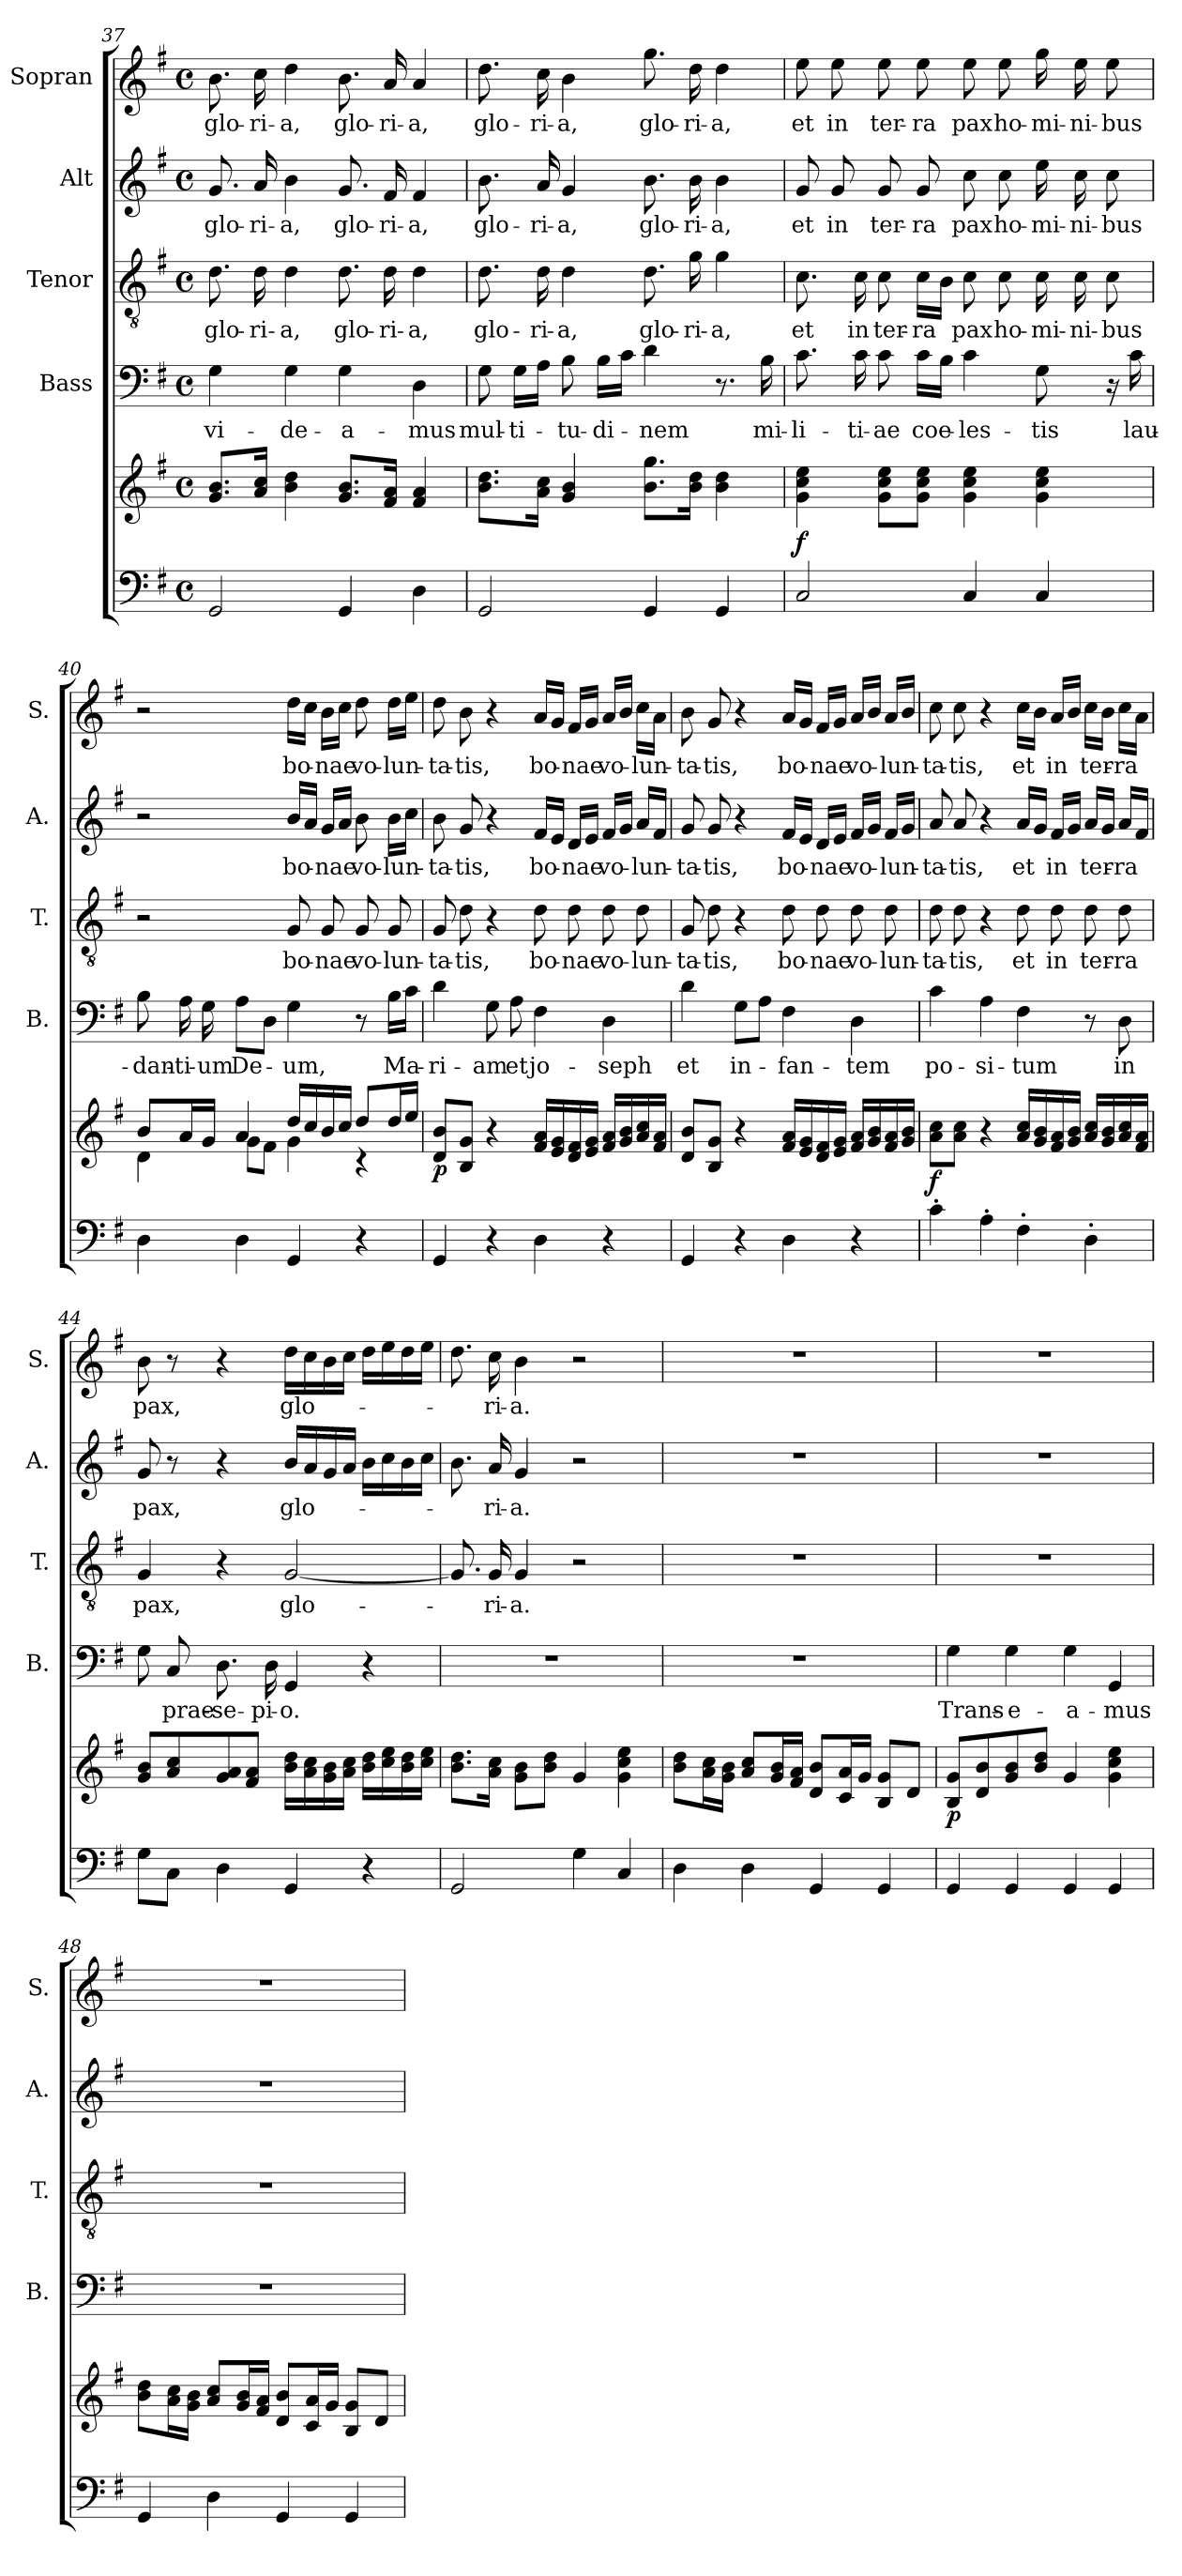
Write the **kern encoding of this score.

**kern	**kern	**dynam	**kern	**text	**kern	**text	**kern	**text	**kern	**text
*part5	*part5	*part5	*part4	*part4	*part3	*part3	*part2	*part2	*part1	*part1
*staff6	*staff5	*staff5/6	*staff4	*staff4	*staff3	*staff3	*staff2	*staff2	*staff1	*staff1
*	*	*	*I"Bass	*	*I"Tenor	*	*I"Alt	*	*I"Sopran	*
*	*	*	*I'B.	*	*I'T.	*	*I'A.	*	*I'S.	*
*clefF4	*clefG2	*	*clefF4	*	*clefGv2	*	*clefG2	*	*clefG2	*
*k[f#]	*k[f#]	*	*k[f#]	*	*k[f#]	*	*k[f#]	*	*k[f#]	*
*G:	*G:	*	*G:	*	*G:	*	*G:	*	*G:	*
*M4/4	*M4/4	*	*M4/4	*	*M4/4	*	*M4/4	*	*M4/4	*
*met(c)	*met(c)	*	*met(c)	*	*met(c)	*	*met(c)	*	*met(c)	*
=37	=37	=37	=37	=37	=37	=37	=37	=37	=37	=37
!	!	!	!	!LO:LY:b	!	!LO:LY:b	!	!LO:LY:b	!	!LO:LY:b
2GG/	8.g/ 8.b/L	.	4G\	vi-	8.d\	glo-	8.g/	glo-	8.b\	glo-
!	!	!	!	!	!	!LO:LY:b	!	!LO:LY:b	!	!LO:LY:b
.	16a/ 16cc/Jk	.	.	.	16d\	-ri-	16a/	-ri-	16cc\	-ri-
!	!	!	!	!LO:LY:b	!	!LO:LY:b	!	!LO:LY:b	!	!LO:LY:b
.	4b\ 4dd\	.	4G\	-de-	4d\	-a,	4b\	-a,	4dd\	-a,
!	!	!	!	!LO:LY:b	!	!LO:LY:b	!	!LO:LY:b	!	!LO:LY:b
4GG/	8.g/ 8.b/L	.	4G\	-a-	8.d\	glo-	8.g/	glo-	8.b\	glo-
!	!	!	!	!	!	!LO:LY:b	!	!LO:LY:b	!	!LO:LY:b
.	16f#/ 16a/Jk	.	.	.	16d\	-ri-	16f#/	-ri-	16a/	-ri-
!	!	!	!	!LO:LY:b	!	!LO:LY:b	!	!LO:LY:b	!	!LO:LY:b
4D\	4f#/ 4a/	.	4D\	-mus	4d\	-a,	4f#/	-a,	4a/	-a,
=38	=38	=38	=38	=38	=38	=38	=38	=38	=38	=38
!	!	!	!	!LO:LY:b	!	!LO:LY:b	!	!LO:LY:b	!	!LO:LY:b
2GG/	8.b\ 8.dd\L	.	8G\	mul-	8.d\	glo-	8.b\	glo-	8.dd\	glo-
!	!	!	!	!LO:LY:b	!	!	!	!	!	!
.	.	.	16G\LL	-ti-	.	.	.	.	.	.
!	!	!	!	!	!	!LO:LY:b	!	!LO:LY:b	!	!LO:LY:b
.	16a\ 16cc\Jk	.	16A\JJ	.	16d\	-ri-	16a/	-ri-	16cc\	-ri-
!	!	!	!	!LO:LY:b	!	!LO:LY:b	!	!LO:LY:b	!	!LO:LY:b
.	4g/ 4b/	.	8B\	-tu-	4d\	-a,	4g/	-a,	4b\	-a,
!	!	!	!	!LO:LY:b	!	!	!	!	!	!
.	.	.	16B\LL	-di-	.	.	.	.	.	.
.	.	.	16c\JJ	.	.	.	.	.	.	.
!	!	!	!	!LO:LY:b	!	!LO:LY:b	!	!LO:LY:b	!	!LO:LY:b
4GG/	8.b\ 8.gg\L	.	4d\	-nem	8.d\	glo-	8.b\	glo-	8.gg\	glo-
!	!	!	!	!	!	!LO:LY:b	!	!LO:LY:b	!	!LO:LY:b
.	16b\ 16dd\Jk	.	.	.	16g\	-ri-	16b\	-ri-	16dd\	-ri-
!	!	!	!	!	!	!LO:LY:b	!	!LO:LY:b	!	!LO:LY:b
4GG/	4b\ 4dd\	.	8.r	.	4g\	-a,	4b\	-a,	4dd\	-a,
!	!	!	!	!LO:LY:b	!	!	!	!	!	!
.	.	.	16B\	mi-	.	.	.	.	.	.
=39	=39	=39	=39	=39	=39	=39	=39	=39	=39	=39
!	!	!LO:DY:b	!	!LO:LY:b	!	!LO:LY:b	!	!LO:LY:b	!	!LO:LY:b
2C/	4g\ 4cc\ 4ee\	f	8.c\	-li-	8.c\	et	8g/	et	8ee\	et
!	!	!	!	!	!	!	!	!LO:LY:b	!	!LO:LY:b
.	.	.	.	.	.	.	8g/	in	8ee\	in
!	!	!	!	!LO:LY:b	!	!LO:LY:b	!	!	!	!
.	.	.	16c\	-ti-	16c\	in	.	.	.	.
!	!	!	!	!LO:LY:b	!	!LO:LY:b	!	!LO:LY:b	!	!LO:LY:b
.	8g\ 8cc\ 8ee\L	.	8c\	-ae	8c\	ter-	8g/	ter-	8ee\	ter-
!	!	!	!	!LO:LY:b	!	!LO:LY:b	!	!LO:LY:b	!	!LO:LY:b
.	8g\ 8cc\ 8ee\J	.	16c\LL	coe-	16c\LL	-ra	8g/	-ra	8ee\	-ra
.	.	.	16B\JJ	.	16B\JJ	.	.	.	.	.
!	!	!	!	!LO:LY:b	!	!LO:LY:b	!	!LO:LY:b	!	!LO:LY:b
4C/	4g\ 4cc\ 4ee\	.	4c\	-les-	8c\	pax	8cc\	pax	8ee\	pax
!	!	!	!	!	!	!LO:LY:b	!	!LO:LY:b	!	!LO:LY:b
.	.	.	.	.	8c\	ho-	8cc\	ho-	8ee\	ho-
!	!	!	!	!LO:LY:b	!	!LO:LY:b	!	!LO:LY:b	!	!LO:LY:b
4C/	4g\ 4cc\ 4ee\	.	8G\	-tis	16c\	-mi-	16ee\	-mi-	16gg\	-mi-
!	!	!	!	!	!	!LO:LY:b	!	!LO:LY:b	!	!LO:LY:b
.	.	.	.	.	16c\	-ni-	16cc\	-ni-	16ee\	-ni-
!	!	!	!	!	!	!LO:LY:b	!	!LO:LY:b	!	!LO:LY:b
.	.	.	16r	.	8c\	-bus	8cc\	-bus	8ee\	-bus
!	!	!	!	!LO:LY:b	!	!	!	!	!	!
.	.	.	16c\	lau-	.	.	.	.	.	.
!!LO:LB:g=z
=40	=40	=40	=40	=40	=40	=40	=40	=40	=40	=40
*	*^	*	*	*	*	*	*	*	*	*
!	!	!	!	!	!LO:LY:b	!	!	!	!	!	!
4D\	8b/L	4d\	.	8B\	-dan-	2r	.	2r	.	2r	.
!	!	!	!	!	!LO:LY:b	!	!	!	!	!	!
.	16a/L	.	.	16A\	-ti-	.	.	.	.	.	.
!	!	!	!	!	!LO:LY:b	!	!	!	!	!	!
.	16g/JJ	.	.	16G\	-um	.	.	.	.	.	.
!	!	!	!	!	!LO:LY:b	!	!	!	!	!	!
4D\	4a/	8g\L	.	8A\L	De-	.	.	.	.	.	.
.	.	8f#\J	.	8D\J	.	.	.	.	.	.	.
!	!	!	!	!	!LO:LY:b	!	!LO:LY:b	!	!LO:LY:b	!	!LO:LY:b
4GG/	16dd/LL	4g\	.	4G\	-um,	8G/	bo-	16b/LL	bo-	16dd\LL	bo-
.	16cc/	.	.	.	.	.	.	16a/JJ	.	16cc\JJ	.
!	!	!	!	!	!	!	!LO:LY:b	!	!LO:LY:b	!	!LO:LY:b
.	16b/	.	.	.	.	8G/	-nae	16g/LL	-nae	16b\LL	-nae
.	16cc/JJ	.	.	.	.	.	.	16a/JJ	.	16cc\JJ	.
!	!	!	!	!	!	!	!LO:LY:b	!	!LO:LY:b	!	!LO:LY:b
4r	8dd/L	4rc	.	8r	.	8G/	vo-	8b\	vo-	8dd\	vo-
!	!	!	!	!	!LO:LY:b	!	!LO:LY:b	!	!LO:LY:b	!	!LO:LY:b
.	16dd/L	.	.	16B\LL	Ma-	8G/	-lun-	16b\LL	-lun-	16dd\LL	-lun-
.	16ee/JJ	.	.	16c\JJ	.	.	.	16cc\JJ	.	16ee\JJ	.
*	*v	*v	*	*	*	*	*	*	*	*	*
=41	=41	=41	=41	=41	=41	=41	=41	=41	=41	=41
!	!	!LO:DY:b	!	!LO:LY:b	!	!LO:LY:b	!	!LO:LY:b	!	!LO:LY:b
4GG/	8d/ 8b/L	p	4d\	-ri-	8G/	-ta-	8b\	-ta-	8dd\	-ta-
!	!	!	!	!	!	!LO:LY:b	!	!LO:LY:b	!	!LO:LY:b
.	8B/ 8g/J	.	.	.	8d\	-tis,	8g/	-tis,	8b\	-tis,
!	!	!	!	!LO:LY:b	!	!	!	!	!	!
4r	4r	.	8G\	-am	4r	.	4r	.	4r	.
!	!	!	!	!LO:LY:b	!	!	!	!	!	!
.	.	.	8A\	et	.	.	.	.	.	.
!	!	!	!	!LO:LY:b	!	!LO:LY:b	!	!LO:LY:b	!	!LO:LY:b
4D\	16f#/ 16a/LL	.	4F#\	jo-	8d\	bo-	16f#/LL	bo-	16a/LL	bo-
.	16e/ 16g/	.	.	.	.	.	16e/JJ	.	16g/JJ	.
!	!	!	!	!	!	!LO:LY:b	!	!LO:LY:b	!	!LO:LY:b
.	16d/ 16f#/	.	.	.	8d\	-nae	16d/LL	-nae	16f#/LL	-nae
.	16e/ 16g/JJ	.	.	.	.	.	16e/JJ	.	16g/JJ	.
!	!	!	!	!LO:LY:b	!	!LO:LY:b	!	!LO:LY:b	!	!LO:LY:b
4r	16f#/ 16a/LL	.	4D\	-seph	8d\	vo-	16f#/LL	vo-	16a/LL	vo-
.	16g/ 16b/	.	.	.	.	.	16g/JJ	.	16b/JJ	.
!	!	!	!	!	!	!LO:LY:b	!	!LO:LY:b	!	!LO:LY:b
.	16a/ 16cc/	.	.	.	8d\	-lun-	16a/LL	-lun-	16cc\LL	-lun-
.	16f#/ 16a/JJ	.	.	.	.	.	16f#/JJ	.	16a\JJ	.
=42	=42	=42	=42	=42	=42	=42	=42	=42	=42	=42
!	!	!	!	!LO:LY:b	!	!LO:LY:b	!	!LO:LY:b	!	!LO:LY:b
4GG/	8d/ 8b/L	.	4d\	et	8G/	-ta-	8g/	-ta-	8b\	-ta-
!	!	!	!	!	!	!LO:LY:b	!	!LO:LY:b	!	!LO:LY:b
.	8B/ 8g/J	.	.	.	8d\	-tis,	8g/	-tis,	8g/	-tis,
!	!	!	!	!LO:LY:b	!	!	!	!	!	!
4r	4r	.	8G\L	in-	4r	.	4r	.	4r	.
.	.	.	8A\J	.	.	.	.	.	.	.
!	!	!	!	!LO:LY:b	!	!LO:LY:b	!	!LO:LY:b	!	!LO:LY:b
4D\	16f#/ 16a/LL	.	4F#\	-fan-	8d\	bo-	16f#/LL	bo-	16a/LL	bo-
.	16e/ 16g/	.	.	.	.	.	16e/JJ	.	16g/JJ	.
!	!	!	!	!	!	!LO:LY:b	!	!LO:LY:b	!	!LO:LY:b
.	16d/ 16f#/	.	.	.	8d\	-nae	16d/LL	-nae	16f#/LL	-nae
.	16e/ 16g/JJ	.	.	.	.	.	16e/JJ	.	16g/JJ	.
!	!	!	!	!LO:LY:b	!	!LO:LY:b	!	!LO:LY:b	!	!LO:LY:b
4r	16f#/ 16a/LL	.	4D\	-tem	8d\	vo-	16f#/LL	vo-	16a/LL	vo-
.	16g/ 16b/	.	.	.	.	.	16g/JJ	.	16b/JJ	.
!	!	!	!	!	!	!LO:LY:b	!	!LO:LY:b	!	!LO:LY:b
.	16f#/ 16a/	.	.	.	8d\	-lun-	16f#/LL	-lun-	16a/LL	-lun-
.	16g/ 16b/JJ	.	.	.	.	.	16g/JJ	.	16b/JJ	.
!!LO:PB:g=z
=43	=43	=43	=43	=43	=43	=43	=43	=43	=43	=43
!	!	!LO:DY:b	!	!LO:LY:b	!	!LO:LY:b	!	!LO:LY:b	!	!LO:LY:b
4c'>\	8a\ 8cc\L	f	4c\	po-	8d\	-ta-	8a/	-ta-	8cc\	-ta-
!	!	!	!	!	!	!LO:LY:b	!	!LO:LY:b	!	!LO:LY:b
.	8a\ 8cc\J	.	.	.	8d\	-tis,	8a/	-tis,	8cc\	-tis,
!	!	!	!	!LO:LY:b	!	!	!	!	!	!
4A'>\	4r	.	4A\	-si-	4r	.	4r	.	4r	.
!	!	!	!	!LO:LY:b	!	!LO:LY:b	!	!LO:LY:b	!	!LO:LY:b
4F#'>\	16a/ 16cc/LL	.	4F#\	-tum	8d\	et	16a/LL	et	16cc\LL	et
.	16g/ 16b/	.	.	.	.	.	16g/JJ	.	16b\JJ	.
!	!	!	!	!	!	!LO:LY:b	!	!LO:LY:b	!	!LO:LY:b
.	16f#/ 16a/	.	.	.	8d\	in	16f#/LL	in	16a/LL	in
.	16g/ 16b/JJ	.	.	.	.	.	16g/JJ	.	16b/JJ	.
!	!	!	!	!	!	!LO:LY:b	!	!LO:LY:b	!	!LO:LY:b
4D'>\	16a/ 16cc/LL	.	8r	.	8d\	ter-	16a/LL	ter-	16cc\LL	ter-
.	16g/ 16b/	.	.	.	.	.	16g/JJ	.	16b\JJ	.
!	!	!	!	!LO:LY:b	!	!LO:LY:b	!	!LO:LY:b	!	!LO:LY:b
.	16a/ 16cc/	.	8D\	in	8d\	-ra	16a/LL	-ra	16cc\LL	-ra
.	16f#/ 16a/JJ	.	.	.	.	.	16f#/JJ	.	16a\JJ	.
=44	=44	=44	=44	=44	=44	=44	=44	=44	=44	=44
!	!	!	!	!	!	!LO:LY:b	!	!LO:LY:b	!	!LO:LY:b
8G\L	8g/ 8b/L	.	8G\	.	4G/	pax,	8g/	pax,	8b\	pax,
!	!	!	!	!LO:LY:b	!	!	!	!	!	!
8C\J	8a/ 8cc/	.	8C/	prae-	.	.	8r	.	8r	.
!	!	!	!	!LO:LY:b	!	!	!	!	!	!
4D\	8g/ 8a/	.	8.D\	-se-	4r	.	4r	.	4r	.
.	8f#/ 8a/J	.	.	.	.	.	.	.	.	.
!	!	!	!	!LO:LY:b	!	!	!	!	!	!
.	.	.	16D\	-pi-	.	.	.	.	.	.
!	!	!	!	!LO:LY:b	!	!LO:LY:b	!	!LO:LY:b	!	!LO:LY:b
4GG/	16b\ 16dd\LL	.	4GG/	-o.	[2G/	glo-	16b/LL	glo-	16dd\LL	glo-
.	16a\ 16cc\	.	.	.	.	.	16a/	.	16cc\	.
.	16g\ 16b\	.	.	.	.	.	16g/	.	16b\	.
.	16a\ 16cc\JJ	.	.	.	.	.	16a/JJ	.	16cc\JJ	.
4r	16b\ 16dd\LL	.	4r	.	.	.	16b\LL	.	16dd\LL	.
.	16cc\ 16ee\	.	.	.	.	.	16cc\	.	16ee\	.
.	16b\ 16dd\	.	.	.	.	.	16b\	.	16dd\	.
.	16cc\ 16ee\JJ	.	.	.	.	.	16cc\JJ	.	16ee\JJ	.
=45	=45	=45	=45	=45	=45	=45	=45	=45	=45	=45
2GG/	8.b\ 8.dd\L	.	1r	.	8.G/]	.	8.b\	.	8.dd\	.
!	!	!	!	!	!	!LO:LY:b	!	!LO:LY:b	!	!LO:LY:b
.	16a\ 16cc\Jk	.	.	.	16G/	-ri-	16a/	-ri-	16cc\	-ri-
!	!	!	!	!	!	!LO:LY:b	!	!LO:LY:b	!	!LO:LY:b
.	8g\ 8b\L	.	.	.	4G/	-a.	4g/	-a.	4b\	-a.
.	8b\ 8dd\J	.	.	.	.	.	.	.	.	.
4G\	4g/	.	.	.	2r	.	2r	.	2r	.
4C/	4g\ 4cc\ 4ee\	.	.	.	.	.	.	.	.	.
=46	=46	=46	=46	=46	=46	=46	=46	=46	=46	=46
4D\	8b\ 8dd\L	.	1r	.	1r	.	1r	.	1r	.
.	16a\ 16cc\L	.	.	.	.	.	.	.	.	.
.	16g\ 16b\JJ	.	.	.	.	.	.	.	.	.
4D\	8a/ 8cc/L	.	.	.	.	.	.	.	.	.
.	16g/ 16b/L	.	.	.	.	.	.	.	.	.
.	16f#/ 16a/JJ	.	.	.	.	.	.	.	.	.
4GG/	8d/ 8b/L	.	.	.	.	.	.	.	.	.
.	16c/ 16a/L	.	.	.	.	.	.	.	.	.
.	16g/JJ	.	.	.	.	.	.	.	.	.
4GG/	8B/ 8g/L	.	.	.	.	.	.	.	.	.
.	8d/J	.	.	.	.	.	.	.	.	.
!!LO:LB:g=z
=47	=47	=47	=47	=47	=47	=47	=47	=47	=47	=47
!	!	!LO:DY:b	!	!LO:LY:b	!	!	!	!	!	!
4GG/	8B/ 8g/L	p	4G\	Trans-	1r	.	1r	.	1r	.
.	8d/ 8b/	.	.	.	.	.	.	.	.	.
!	!	!	!	!LO:LY:b	!	!	!	!	!	!
4GG/	8g/ 8b/	.	4G\	-e-	.	.	.	.	.	.
.	8b/ 8dd/J	.	.	.	.	.	.	.	.	.
!	!	!	!	!LO:LY:b	!	!	!	!	!	!
4GG/	4g/	.	4G\	-a-	.	.	.	.	.	.
!	!	!	!	!LO:LY:b	!	!	!	!	!	!
4GG/	4g\ 4cc\ 4ee\	.	4GG/	-mus	.	.	.	.	.	.
=48	=48	=48	=48	=48	=48	=48	=48	=48	=48	=48
4GG/	8b\ 8dd\L	.	1r	.	1r	.	1r	.	1r	.
.	16a\ 16cc\L	.	.	.	.	.	.	.	.	.
.	16g\ 16b\JJ	.	.	.	.	.	.	.	.	.
4D\	8a/ 8cc/L	.	.	.	.	.	.	.	.	.
.	16g/ 16b/L	.	.	.	.	.	.	.	.	.
.	16f#/ 16a/JJ	.	.	.	.	.	.	.	.	.
4GG/	8d/ 8b/L	.	.	.	.	.	.	.	.	.
.	16c/ 16a/L	.	.	.	.	.	.	.	.	.
.	16g/JJ	.	.	.	.	.	.	.	.	.
4GG/	8B/ 8g/L	.	.	.	.	.	.	.	.	.
.	8d/J	.	.	.	.	.	.	.	.	.
=	=	=	=	=	=	=	=	=	=	=
*-	*-	*-	*-	*-	*-	*-	*-	*-	*-	*-
